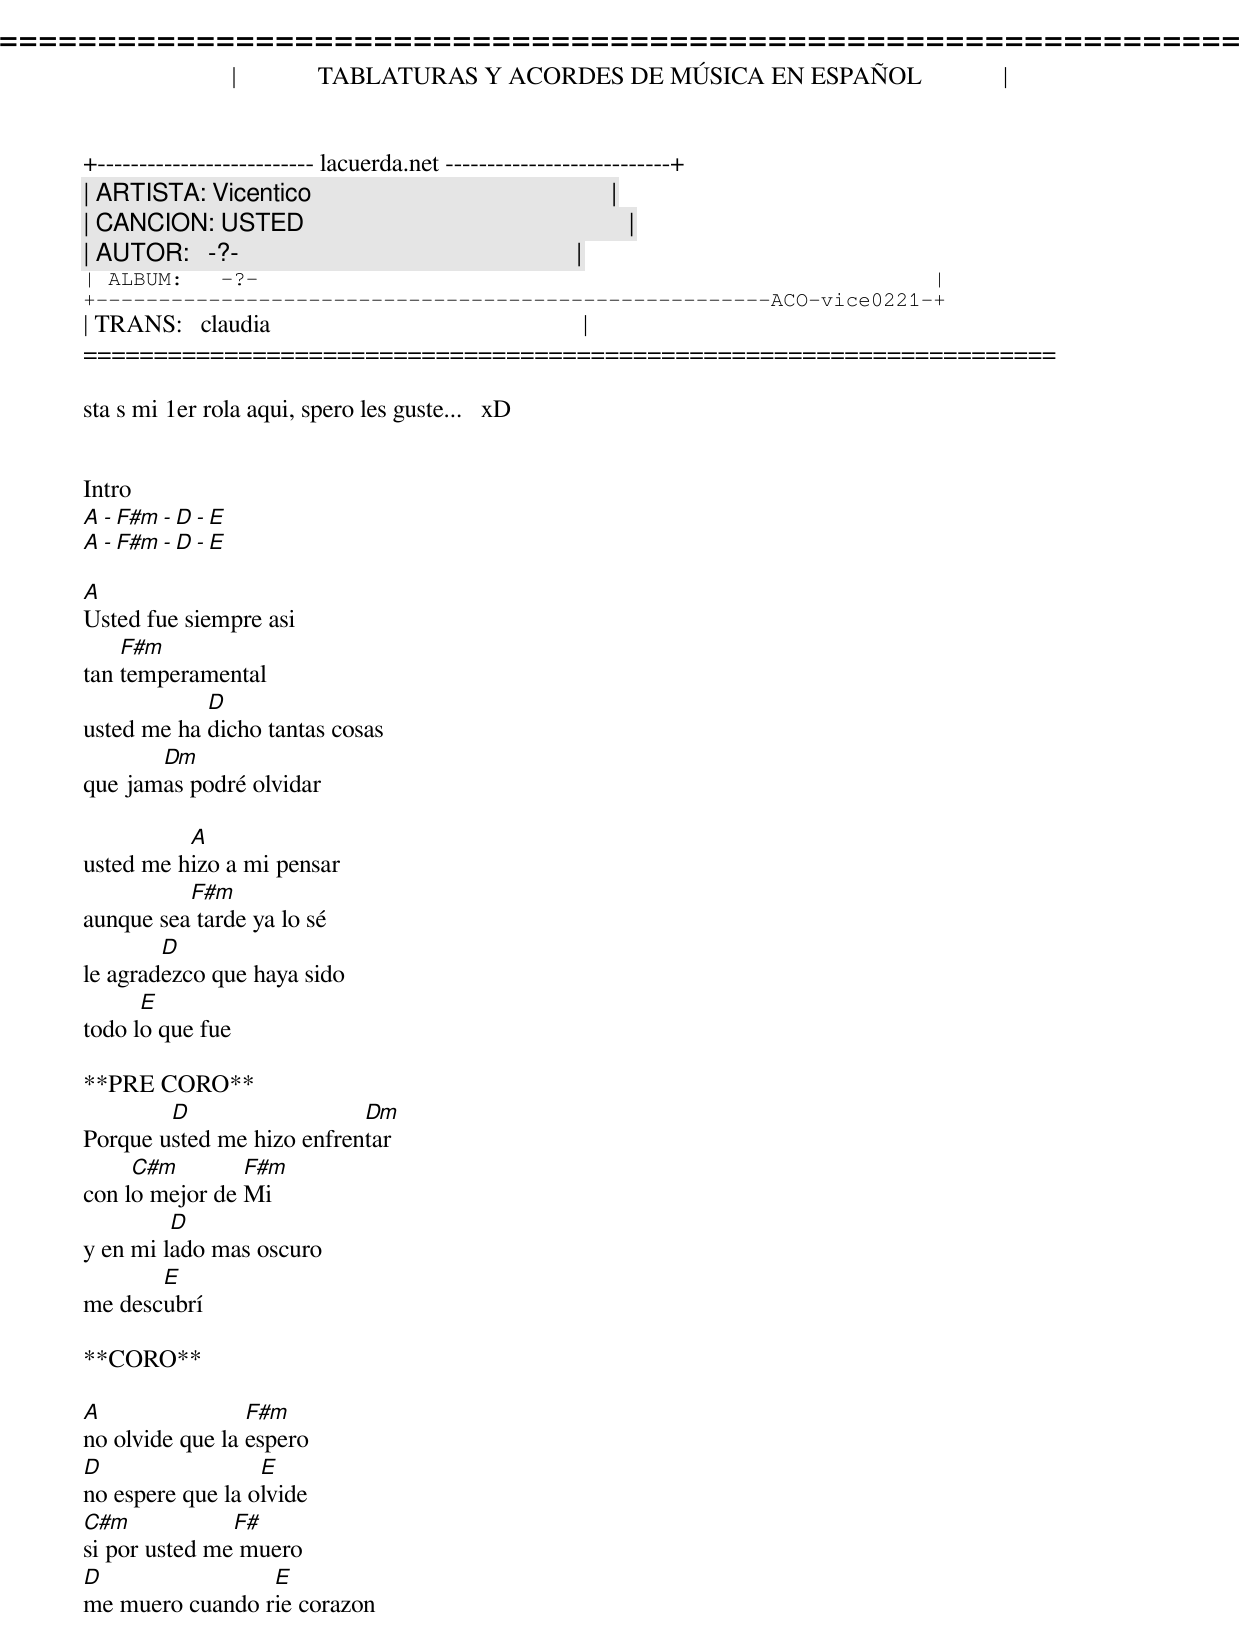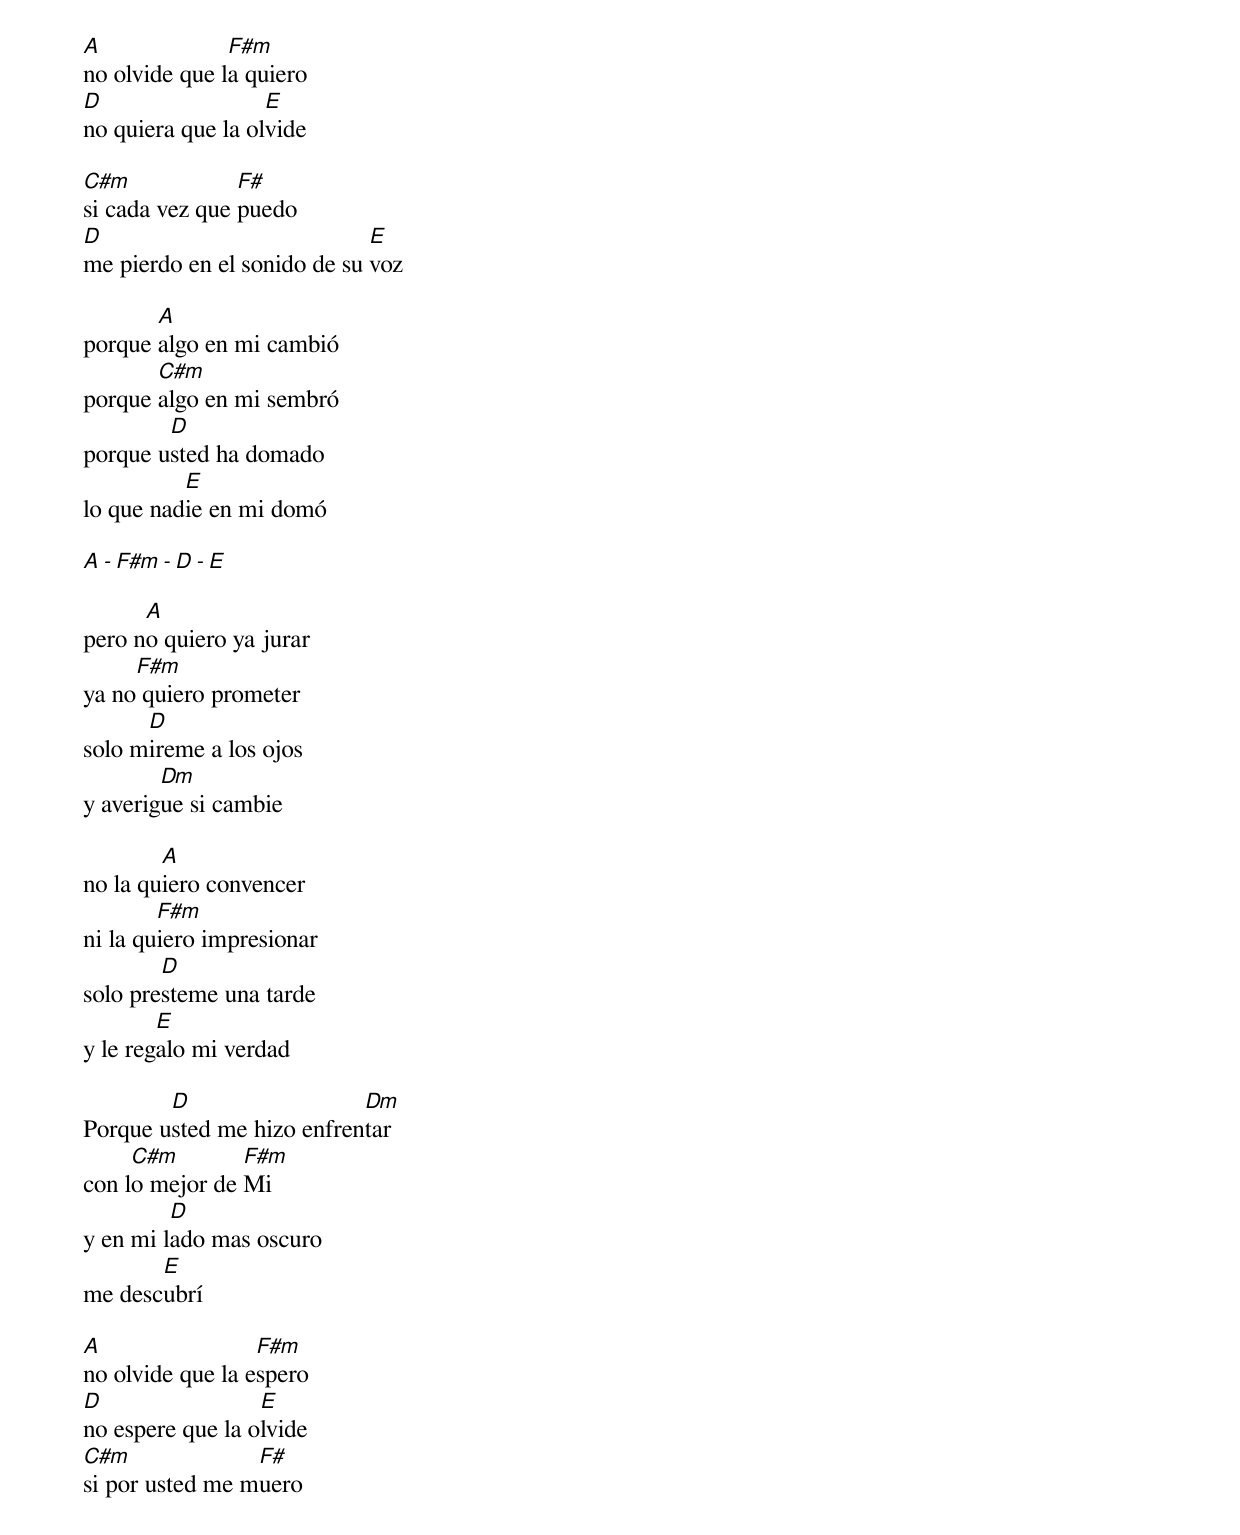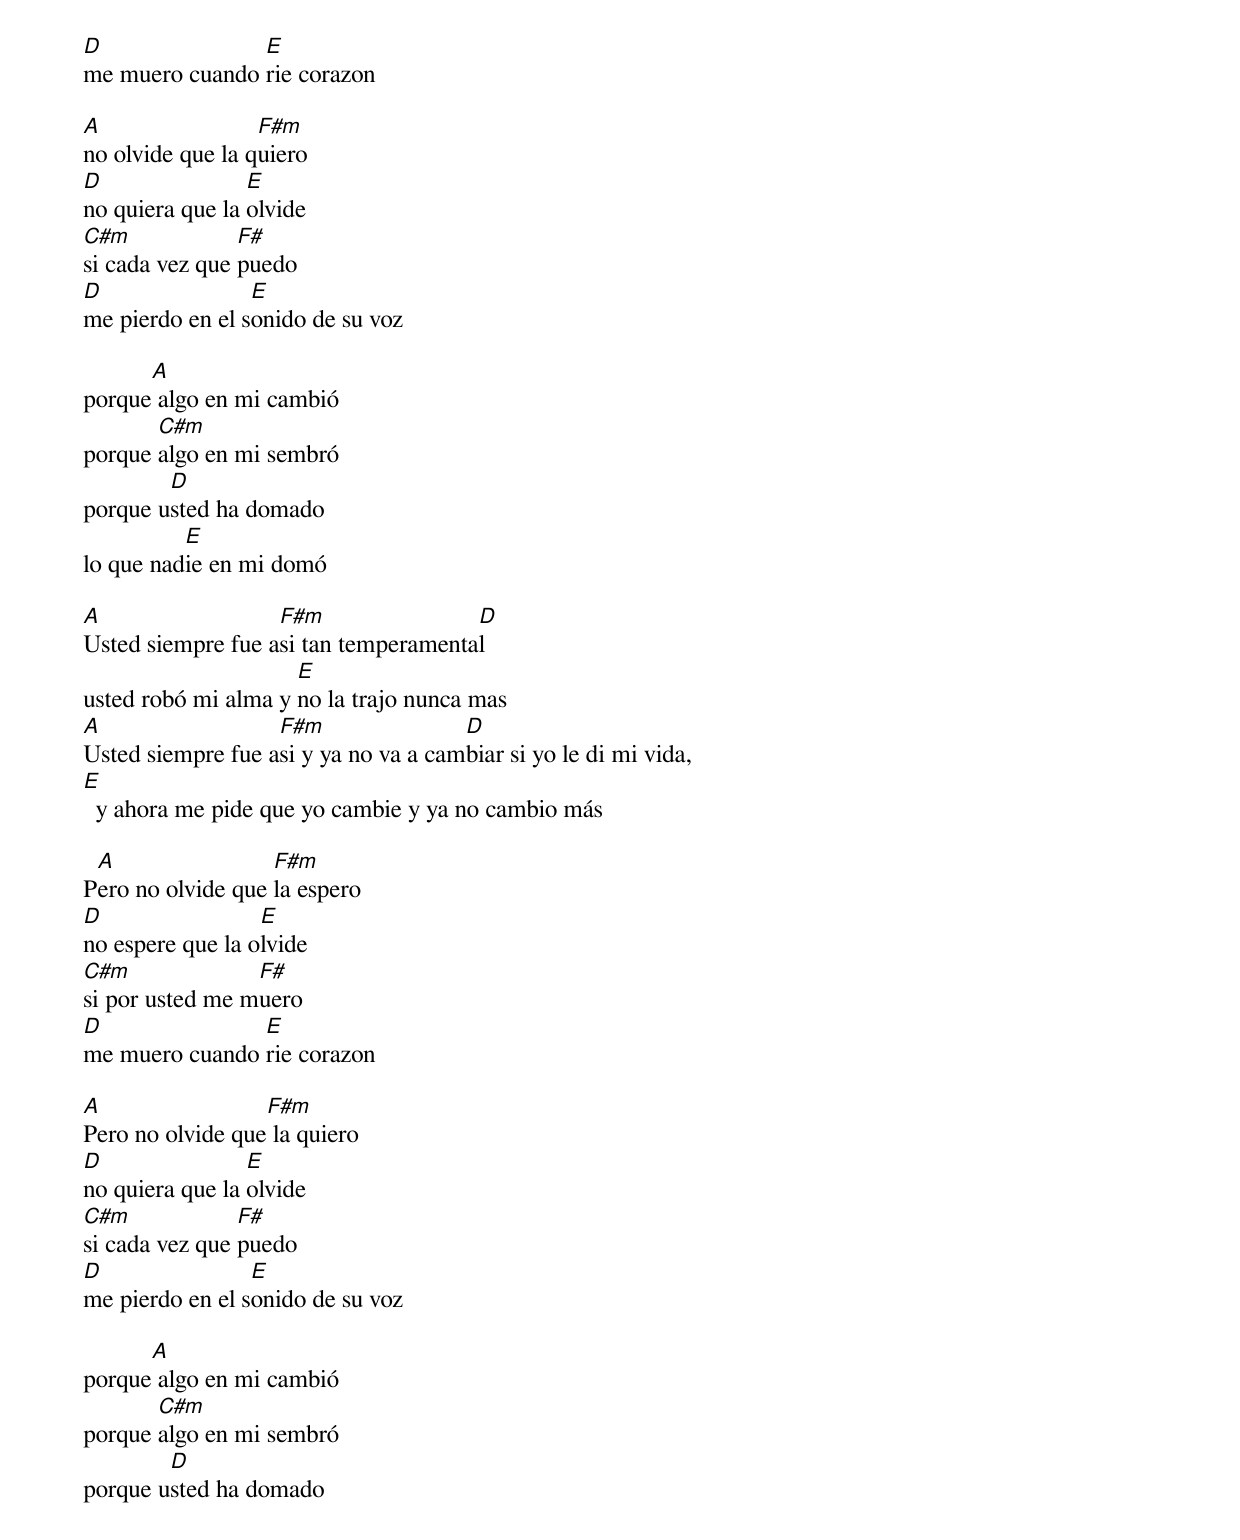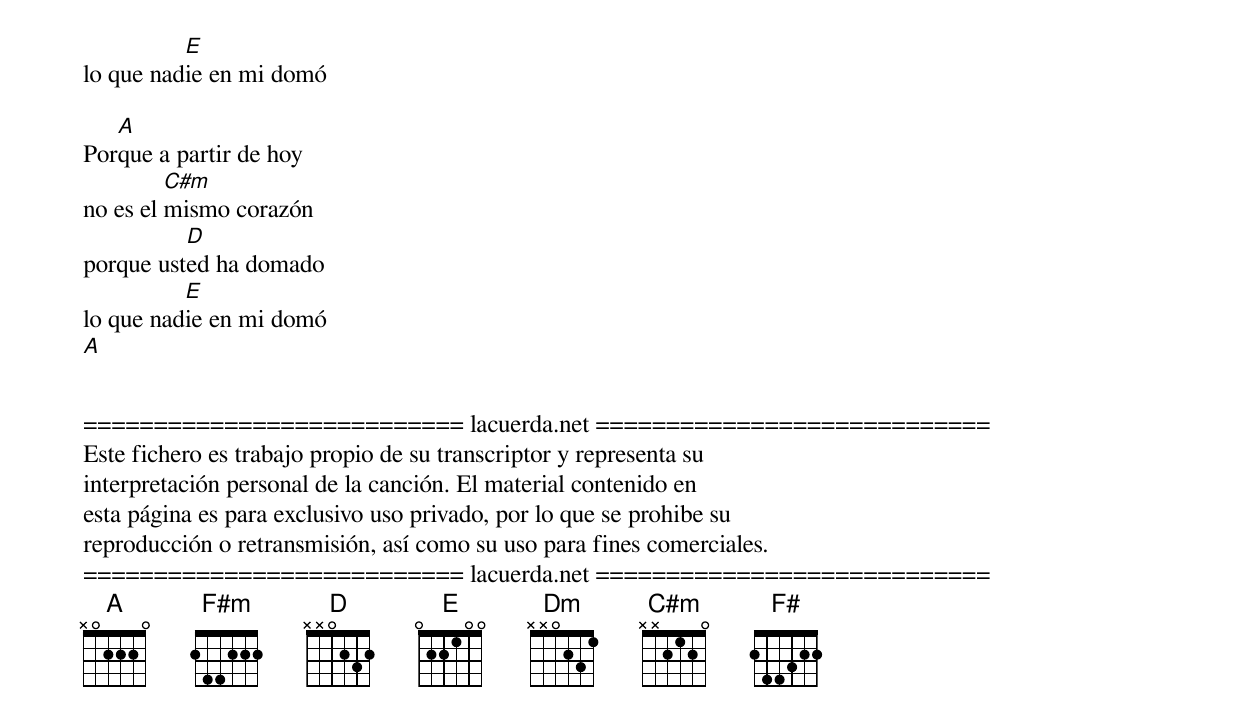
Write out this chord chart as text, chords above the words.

=====================================================================
|             TABLATURAS Y ACORDES DE MÚSICA EN ESPAÑOL             |
+-------------------------- lacuerda.net ---------------------------+
| ARTISTA: Vicentico                                                |
| CANCION: USTED                                                    |
| AUTOR:   -?-                                                      |
| ALBUM:   -?-                                                      |
+------------------------------------------------------ACO-vice0221-+
| TRANS:   claudia                                                  |
=====================================================================

sta s mi 1er rola aqui, spero les guste...   xD


Intro
A - F#m - D - E
A - F#m - D - E

A
Usted fue siempre asi
    F#m
tan temperamental
            D
usted me ha dicho tantas cosas
       Dm
que jamas podré olvidar

          A
usted me hizo a mi pensar
          F#m
aunque sea tarde ya lo sé
        D
le agradezco que haya sido
      E
todo lo que fue

**PRE CORO**
        D                  Dm
Porque usted me hizo enfrentar
     C#m        F#m
con lo mejor de Mi
         D
y en mi lado mas oscuro
       E
me descubrí

**CORO**

A                F#m
no olvide que la espero
D                 E
no espere que la olvide
C#m            F#
si por usted me muero
D                E
me muero cuando rie corazon

A              F#m
no olvide que la quiero
D                  E
no quiera que la olvide

C#m             F#
si cada vez que puedo
D                            E
me pierdo en el sonido de su voz

       A
porque algo en mi cambió
       C#m
porque algo en mi sembró
        D
porque usted ha domado
          E
lo que nadie en mi domó

A - F#m - D - E

      A
pero no quiero ya jurar
     F#m
ya no quiero prometer
      D
solo mireme a los ojos
        Dm
y averigue si cambie

        A
no la quiero convencer
        F#m
ni la quiero impresionar
        D
solo presteme una tarde
        E
y le regalo mi verdad

        D                  Dm
Porque usted me hizo enfrentar
     C#m        F#m
con lo mejor de Mi
         D
y en mi lado mas oscuro
       E
me descubrí

A                 F#m
no olvide que la espero
D                 E
no espere que la olvide
C#m              F#
si por usted me muero
D               E
me muero cuando rie corazon

A                 F#m
no olvide que la quiero
D                E
no quiera que la olvide
C#m             F#
si cada vez que puedo
D                E
me pierdo en el sonido de su voz

      A
porque algo en mi cambió
       C#m
porque algo en mi sembró
        D
porque usted ha domado
          E
lo que nadie en mi domó

A                  F#m                D
Usted siempre fue asi tan temperamental
                     E
usted robó mi alma y no la trajo nunca mas
A                  F#m                D
Usted siempre fue asi y ya no va a cambiar si yo le di mi vida,
E
  y ahora me pide que yo cambie y ya no cambio más

 A                 F#m
Pero no olvide que la espero
D                 E
no espere que la olvide
C#m              F#
si por usted me muero
D               E
me muero cuando rie corazon

A                 F#m
Pero no olvide que la quiero
D                E
no quiera que la olvide
C#m             F#
si cada vez que puedo
D                E
me pierdo en el sonido de su voz

      A
porque algo en mi cambió
       C#m
porque algo en mi sembró
        D
porque usted ha domado
          E
lo que nadie en mi domó

   A
Porque a partir de hoy
         C#m
no es el mismo corazón
          D
porque usted ha domado
          E
lo que nadie en mi domó
A


=========================== lacuerda.net ============================
Este fichero es trabajo propio de su transcriptor y representa su
interpretación personal de la canción. El material contenido en
esta página es para exclusivo uso privado, por lo que se prohibe su
reproducción o retransmisión, así como su uso para fines comerciales.
=========================== lacuerda.net ============================
